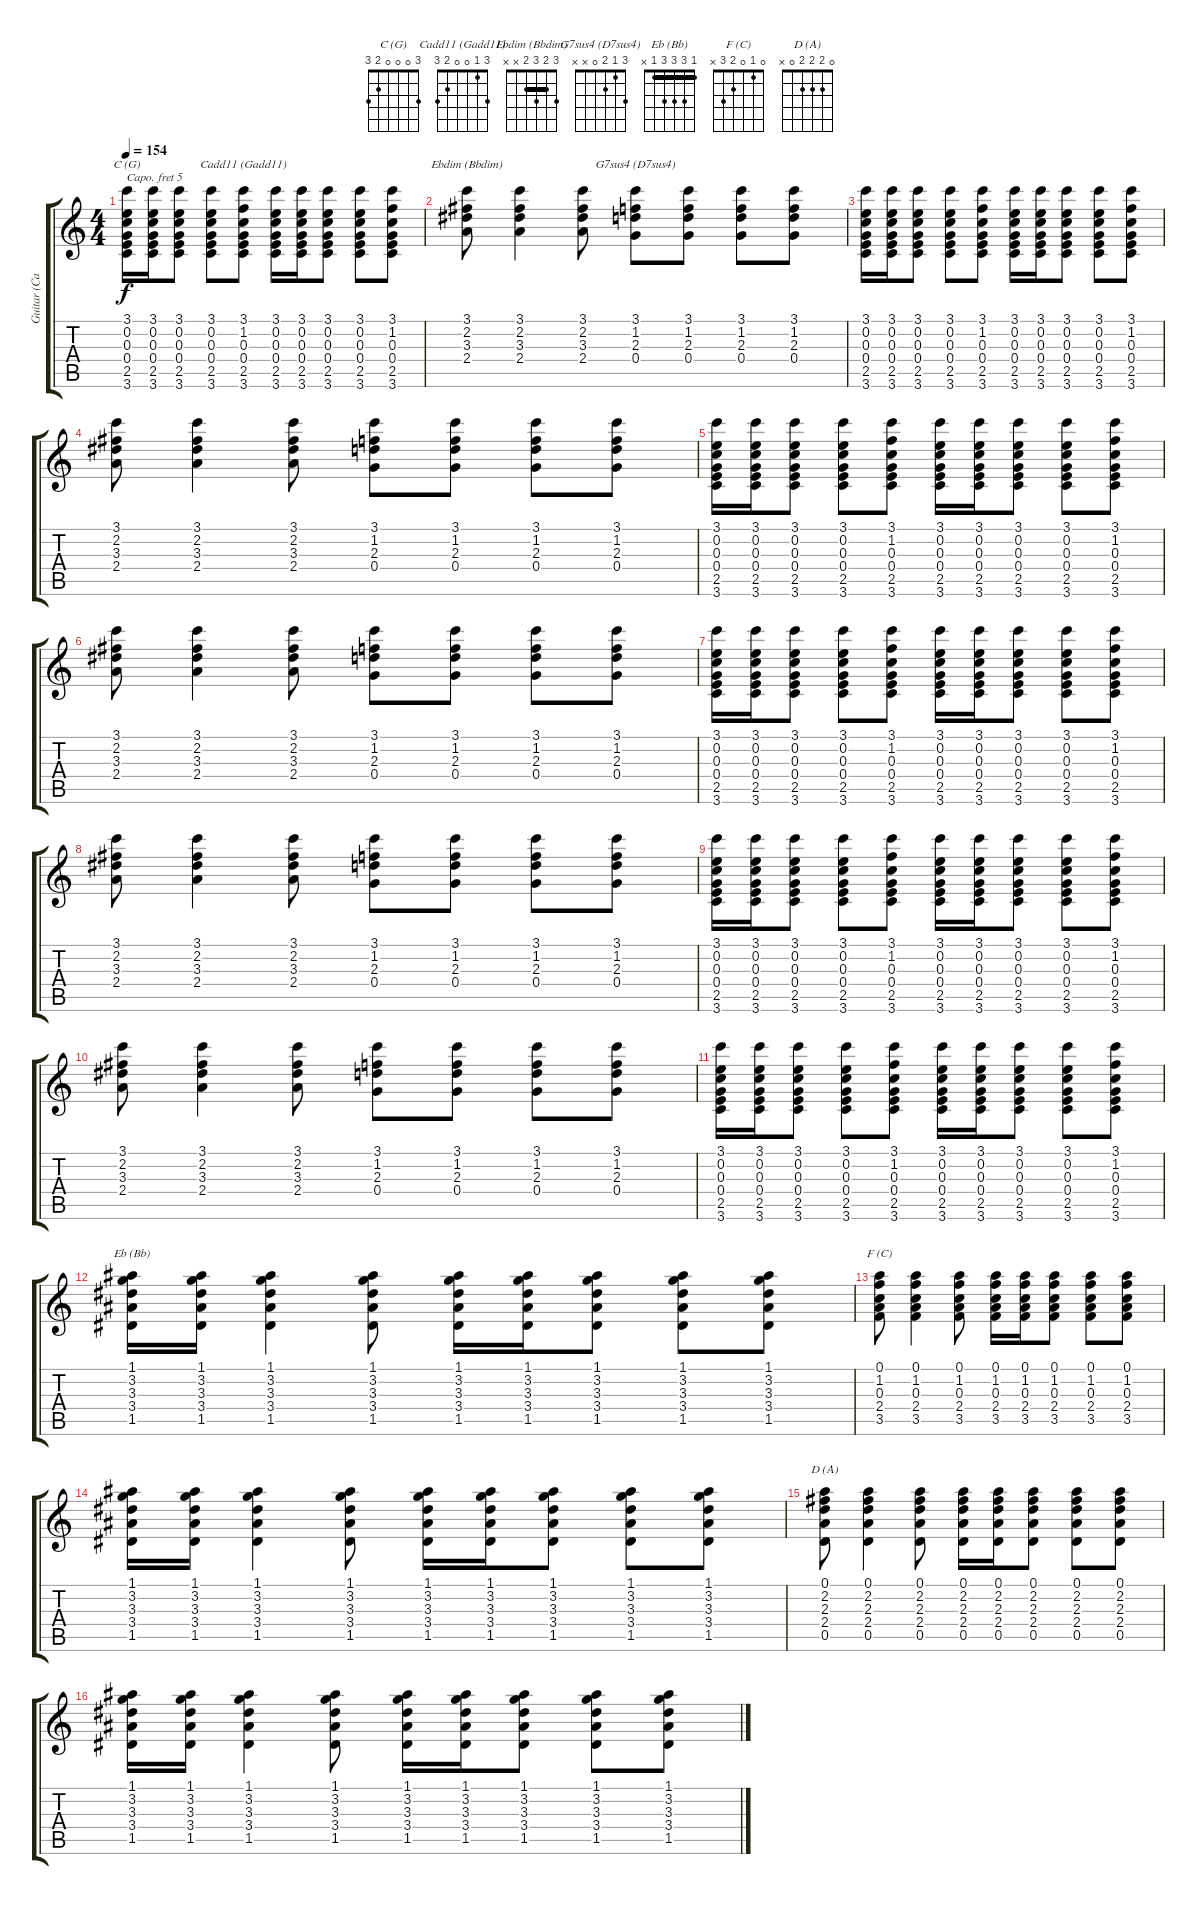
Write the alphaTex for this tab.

\track ("Guitar (Capo 5th Fret)" "Guitar (Ca") {instrument acousticguitarsteel}
\staff {score tabs}
\capo 5
\tuning (E4 B3 G3 D3 A2 E2) {hide}
\chord ("C (G)" 3 0 0 0 2 3)
\chord ("Cadd11 (Gadd11)" 3 1 0 0 2 3)
\chord ("Ebdim (Bbdim)" 3 2 3 2 x x) {barre 2}
\chord ("G7sus4 (D7sus4)" 3 1 2 0 x x)
\chord ("Eb (Bb)" 1 3 3 3 1 x) {barre 1}
\chord ("F (C)" 0 1 0 2 3 x)
\chord ("D (A)" 0 2 2 2 0 x)
\ts (4 4)
\tempo 154
\clef g2
\ks c
(3.1 0.2 0.3 0.4 2.5 3.6).16{ch "C (G)" dy f} (3.1 0.2 0.3 0.4 2.5 3.6).16 (3.1 0.2 0.3 0.4 2.5 3.6).8 (3.1 0.2 0.3 0.4 2.5 3.6).8 (3.1 1.2 0.3 0.4 2.5 3.6).8{ch "Cadd11 (Gadd11)"} (3.1 0.2 0.3 0.4 2.5 3.6).16 (3.1 0.2 0.3 0.4 2.5 3.6).16 (3.1 0.2 0.3 0.4 2.5 3.6).8 (3.1 0.2 0.3 0.4 2.5 3.6).8 (3.1 1.2 0.3 0.4 2.5 3.6).8 |
(3.1 2.2 3.3 2.4).8{ch "Ebdim (Bbdim)"} (3.1 2.2 3.3 2.4).4 (3.1 2.2 3.3 2.4).8 (3.1 1.2 2.3 0.4).8{ch "G7sus4 (D7sus4)"} (3.1 1.2 2.3 0.4).8 (3.1 1.2 2.3 0.4).8 (3.1 1.2 2.3 0.4).8 |
(3.1 0.2 0.3 0.4 2.5 3.6).16 (3.1 0.2 0.3 0.4 2.5 3.6).16 (3.1 0.2 0.3 0.4 2.5 3.6).8 (3.1 0.2 0.3 0.4 2.5 3.6).8 (3.1 1.2 0.3 0.4 2.5 3.6).8 (3.1 0.2 0.3 0.4 2.5 3.6).16 (3.1 0.2 0.3 0.4 2.5 3.6).16 (3.1 0.2 0.3 0.4 2.5 3.6).8 (3.1 0.2 0.3 0.4 2.5 3.6).8 (3.1 1.2 0.3 0.4 2.5 3.6).8 |
(3.1 2.2 3.3 2.4).8 (3.1 2.2 3.3 2.4).4 (3.1 2.2 3.3 2.4).8 (3.1 1.2 2.3 0.4).8 (3.1 1.2 2.3 0.4).8 (3.1 1.2 2.3 0.4).8 (3.1 1.2 2.3 0.4).8 |
(3.1 0.2 0.3 0.4 2.5 3.6).16 (3.1 0.2 0.3 0.4 2.5 3.6).16 (3.1 0.2 0.3 0.4 2.5 3.6).8 (3.1 0.2 0.3 0.4 2.5 3.6).8 (3.1 1.2 0.3 0.4 2.5 3.6).8 (3.1 0.2 0.3 0.4 2.5 3.6).16 (3.1 0.2 0.3 0.4 2.5 3.6).16 (3.1 0.2 0.3 0.4 2.5 3.6).8 (3.1 0.2 0.3 0.4 2.5 3.6).8 (3.1 1.2 0.3 0.4 2.5 3.6).8 |
(3.1 2.2 3.3 2.4).8 (3.1 2.2 3.3 2.4).4 (3.1 2.2 3.3 2.4).8 (3.1 1.2 2.3 0.4).8 (3.1 1.2 2.3 0.4).8 (3.1 1.2 2.3 0.4).8 (3.1 1.2 2.3 0.4).8 |
(3.1 0.2 0.3 0.4 2.5 3.6).16 (3.1 0.2 0.3 0.4 2.5 3.6).16 (3.1 0.2 0.3 0.4 2.5 3.6).8 (3.1 0.2 0.3 0.4 2.5 3.6).8 (3.1 1.2 0.3 0.4 2.5 3.6).8 (3.1 0.2 0.3 0.4 2.5 3.6).16 (3.1 0.2 0.3 0.4 2.5 3.6).16 (3.1 0.2 0.3 0.4 2.5 3.6).8 (3.1 0.2 0.3 0.4 2.5 3.6).8 (3.1 1.2 0.3 0.4 2.5 3.6).8 |
(3.1 2.2 3.3 2.4).8 (3.1 2.2 3.3 2.4).4 (3.1 2.2 3.3 2.4).8 (3.1 1.2 2.3 0.4).8 (3.1 1.2 2.3 0.4).8 (3.1 1.2 2.3 0.4).8 (3.1 1.2 2.3 0.4).8 |
(3.1 0.2 0.3 0.4 2.5 3.6).16 (3.1 0.2 0.3 0.4 2.5 3.6).16 (3.1 0.2 0.3 0.4 2.5 3.6).8 (3.1 0.2 0.3 0.4 2.5 3.6).8 (3.1 1.2 0.3 0.4 2.5 3.6).8 (3.1 0.2 0.3 0.4 2.5 3.6).16 (3.1 0.2 0.3 0.4 2.5 3.6).16 (3.1 0.2 0.3 0.4 2.5 3.6).8 (3.1 0.2 0.3 0.4 2.5 3.6).8 (3.1 1.2 0.3 0.4 2.5 3.6).8 |
(3.1 2.2 3.3 2.4).8 (3.1 2.2 3.3 2.4).4 (3.1 2.2 3.3 2.4).8 (3.1 1.2 2.3 0.4).8 (3.1 1.2 2.3 0.4).8 (3.1 1.2 2.3 0.4).8 (3.1 1.2 2.3 0.4).8 |
(3.1 0.2 0.3 0.4 2.5 3.6).16 (3.1 0.2 0.3 0.4 2.5 3.6).16 (3.1 0.2 0.3 0.4 2.5 3.6).8 (3.1 0.2 0.3 0.4 2.5 3.6).8 (3.1 1.2 0.3 0.4 2.5 3.6).8 (3.1 0.2 0.3 0.4 2.5 3.6).16 (3.1 0.2 0.3 0.4 2.5 3.6).16 (3.1 0.2 0.3 0.4 2.5 3.6).8 (3.1 0.2 0.3 0.4 2.5 3.6).8 (3.1 1.2 0.3 0.4 2.5 3.6).8 |
(1.1 3.2 3.3 3.4 1.5).16{ch "Eb (Bb)"} (1.1 3.2 3.3 3.4 1.5).16 (1.1 3.2 3.3 3.4 1.5).4 (1.1 3.2 3.3 3.4 1.5).8 (1.1 3.2 3.3 3.4 1.5).16 (1.1 3.2 3.3 3.4 1.5).16 (1.1 3.2 3.3 3.4 1.5).8 (1.1 3.2 3.3 3.4 1.5).8 (1.1 3.2 3.3 3.4 1.5).8 |
(0.1 1.2 0.3 2.4 3.5).8{ch "F (C)"} (0.1 1.2 0.3 2.4 3.5).4 (0.1 1.2 0.3 2.4 3.5).8 (0.1 1.2 0.3 2.4 3.5).16 (0.1 1.2 0.3 2.4 3.5).16 (0.1 1.2 0.3 2.4 3.5).8 (0.1 1.2 0.3 2.4 3.5).8 (0.1 1.2 0.3 2.4 3.5).8 |
(1.1 3.2 3.3 3.4 1.5).16 (1.1 3.2 3.3 3.4 1.5).16 (1.1 3.2 3.3 3.4 1.5).4 (1.1 3.2 3.3 3.4 1.5).8 (1.1 3.2 3.3 3.4 1.5).16 (1.1 3.2 3.3 3.4 1.5).16 (1.1 3.2 3.3 3.4 1.5).8 (1.1 3.2 3.3 3.4 1.5).8 (1.1 3.2 3.3 3.4 1.5).8 |
(0.1 2.2 2.3 2.4 0.5).8{ch "D (A)"} (0.1 2.2 2.3 2.4 0.5).4 (0.1 2.2 2.3 2.4 0.5).8 (0.1 2.2 2.3 2.4 0.5).16 (0.1 2.2 2.3 2.4 0.5).16 (0.1 2.2 2.3 2.4 0.5).8 (0.1 2.2 2.3 2.4 0.5).8 (0.1 2.2 2.3 2.4 0.5).8 |
(1.1 3.2 3.3 3.4 1.5).16 (1.1 3.2 3.3 3.4 1.5).16 (1.1 3.2 3.3 3.4 1.5).4 (1.1 3.2 3.3 3.4 1.5).8 (1.1 3.2 3.3 3.4 1.5).16 (1.1 3.2 3.3 3.4 1.5).16 (1.1 3.2 3.3 3.4 1.5).8 (1.1 3.2 3.3 3.4 1.5).8 (1.1 3.2 3.3 3.4 1.5).8
